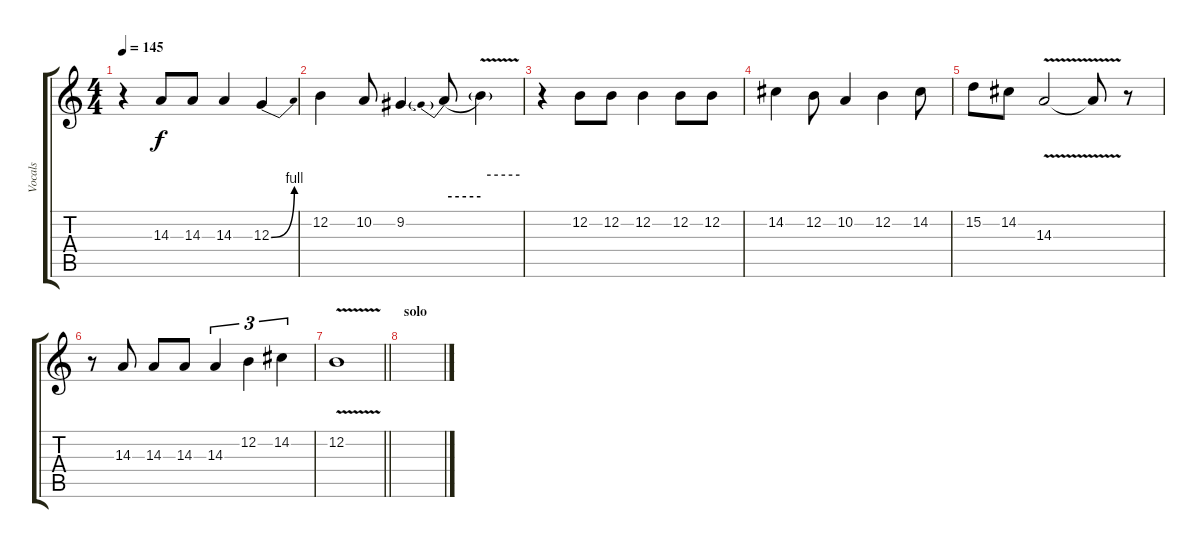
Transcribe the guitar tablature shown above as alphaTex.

\track ("Vocals" "Vocals") {instrument lead2sawtooth}
\staff {score tabs}
\tuning (E4 B3 G3 D3 A2 E2) {hide}
\ts (4 4)
\tempo 145
\clef g2
\ks c
r.4{dy f} 14.3.8 14.3.8 14.3.4 12.3{be (bend 0 0 60 4)}.4 |
12.2.4 10.2.8 9.2.4 9.2{be (prebend 0 2 60 2) t}.8 9.2{be (hold 0 6 60 6) v t}.4 |
r.4 12.2.8 12.2.8 12.2.4 12.2.8 12.2.8 |
14.2.4 12.2.8 10.2.4 12.2.4 14.2.8 |
15.2.8 14.2.8 14.3{v}.2 14.3{t}.8 r.8 |
r.8 14.3.8 14.3.8 14.3.8 14.3.4{tu (3 2)} 12.2.4{tu (3 2)} 14.2.4{tu (3 2)} |
\barLineRight lightlight
12.2{v}.1 |
\section ("" "solo")
